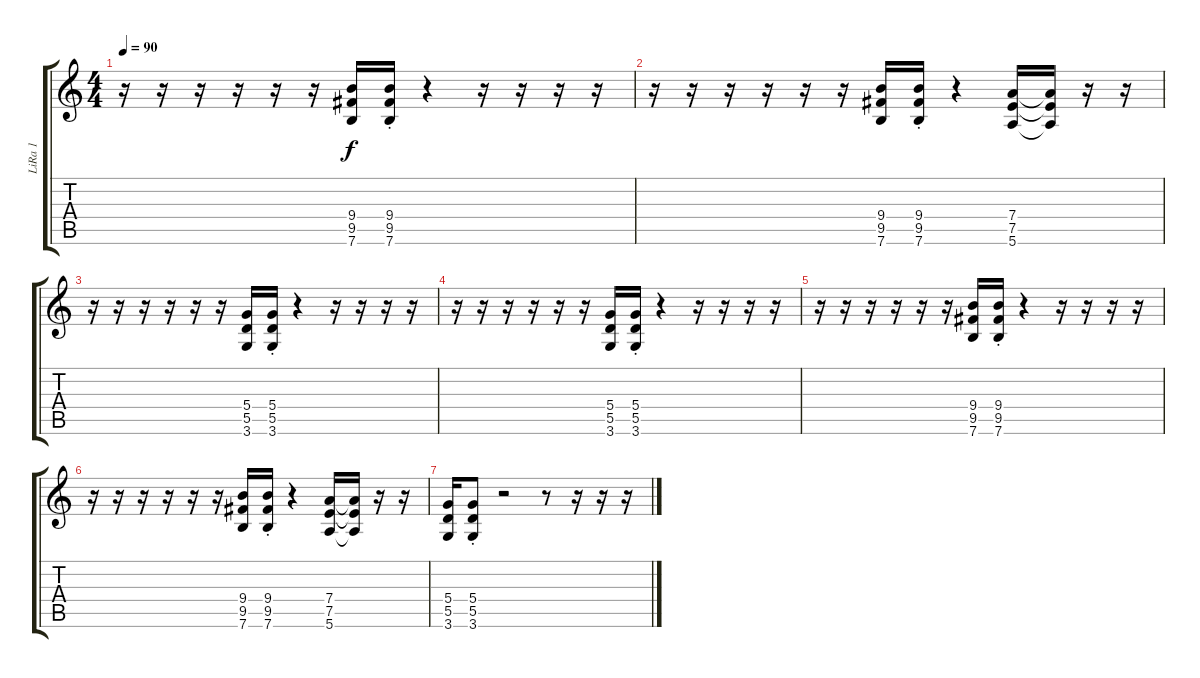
\track ("LiRa 1" "LiRa 1") {instrument electricguitarclean}
\staff {score tabs}
\tuning (E4 B3 G3 D3 A2 E2) {hide}
\ts (4 4)
\tempo 90
\clef g2
\ks c
r.16{dy f} r.16 r.16 r.16 r.16 r.16 (9.4 9.5 7.6).16 (9.4{st} 9.5{st} 7.6{st}).16 r.4 r.16 r.16 r.16 r.16 |
r.16 r.16 r.16 r.16 r.16 r.16 (9.4 9.5 7.6).16 (9.4{st} 9.5{st} 7.6{st}).16 r.4 (7.4 7.5 5.6).16 (7.4{t} 7.5{t} 5.6{t}).16 r.16 r.16 |
r.16 r.16 r.16 r.16 r.16 r.16 (5.4 5.5 3.6).16 (5.4{st} 5.5{st} 3.6{st}).16 r.4 r.16 r.16 r.16 r.16 |
r.16 r.16 r.16 r.16 r.16 r.16 (5.4 5.5 3.6).16 (5.4{st} 5.5{st} 3.6{st}).16 r.4 r.16 r.16 r.16 r.16 |
r.16 r.16 r.16 r.16 r.16 r.16 (9.4 9.5 7.6).16 (9.4{st} 9.5{st} 7.6{st}).16 r.4 r.16 r.16 r.16 r.16 |
r.16 r.16 r.16 r.16 r.16 r.16 (9.4 9.5 7.6).16 (9.4{st} 9.5{st} 7.6{st}).16 r.4 (7.4 7.5 5.6).16 (7.4{t} 7.5{t} 5.6{t}).16 r.16 r.16 |
(5.4 5.5 3.6).16 (5.4{st} 5.5{st} 3.6{st}).8 r.2 r.8 r.16 r.16 r.16
